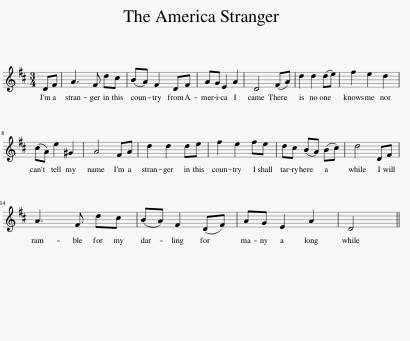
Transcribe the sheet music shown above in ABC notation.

X:1
L:1/8
M:3/4
I:linebreak $
K:D
V:1 treble
V:1
 DF | A3 F dc | (BA) F2 DF | AG E2 A2 | D4 (FA) | %5
 d2 d2 (de) | f2 e2 d2 |$ (cA) e2 ^G2 | A4 FA | d2 d2 de | %10
 f2 e2 fe | dc (BA) (Bc) | d4 DF |$ A3 F dc | (BA) F2 (DF) | %15
 AG E2 A2 | D4 || %17
